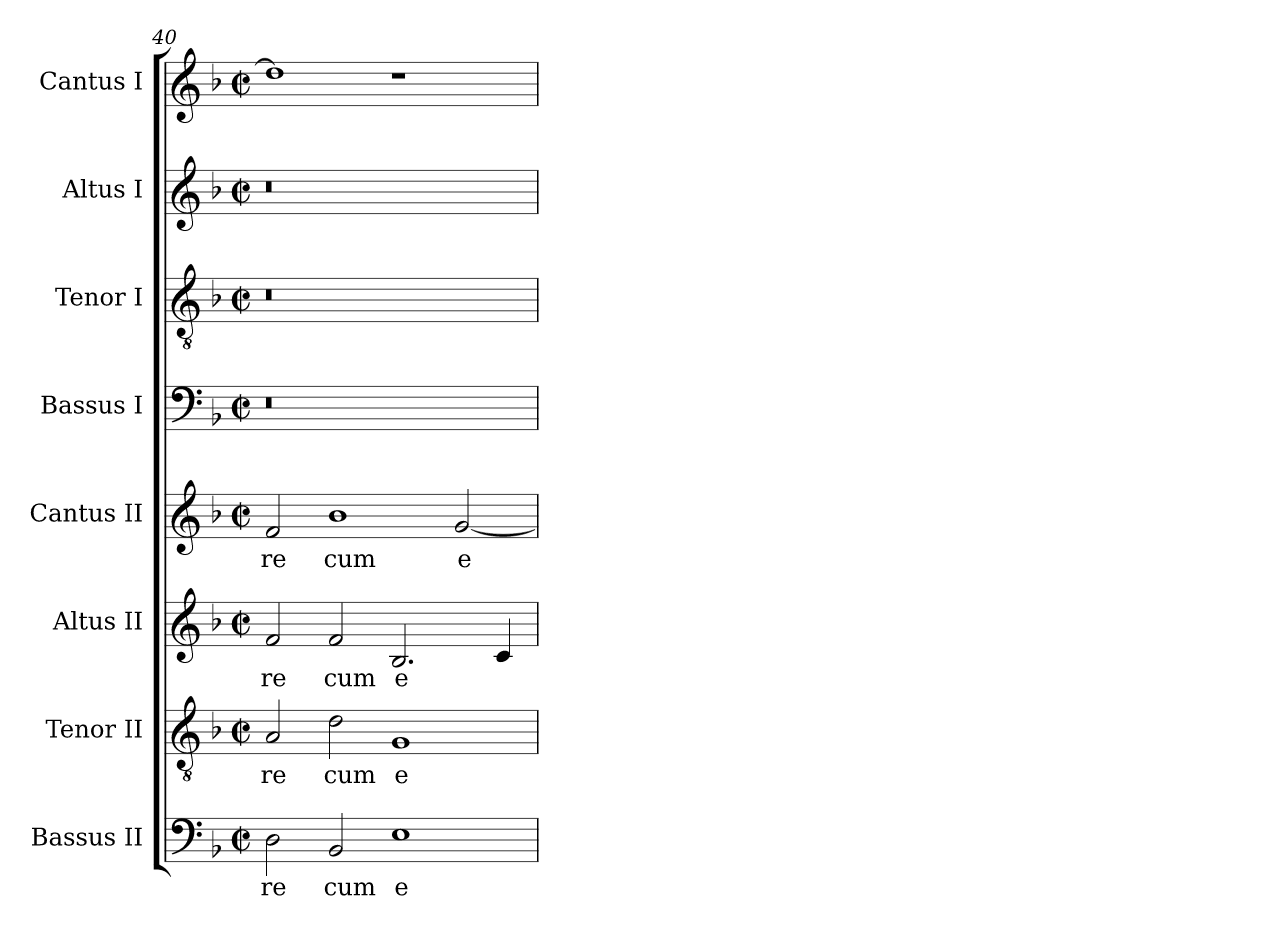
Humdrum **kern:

**kern	**text	**kern	**text	**kern	**text	**kern	**text	**kern	**kern	**kern	**kern	**text
*part8	*part8	*part7	*part7	*part6	*part6	*part5	*part5	*part4	*part3	*part2	*part1	*part1
*staff8	*staff8	*staff7	*staff7	*staff6	*staff6	*staff5	*staff5	*staff4	*staff3	*staff2	*staff1	*staff1
*I"Bassus II	*	*I"Tenor II	*	*I"Altus II	*	*I"Cantus II	*	*I"Bassus I	*I"Tenor I	*I"Altus I	*I"Cantus I	*
*I'Bassus II	*	*I'Tenor II	*	*I'Altus II	*	*I'Cantus II	*	*I'Bassus I	*I'Tenor I	*I'Altus I	*I'Cantus I	*
*clefF4	*	*clefGv2	*	*clefG2	*	*clefG2	*	*clefF4	*clefGv2	*clefG2	*clefG2	*
*k[b-]	*	*k[b-]	*	*k[b-]	*	*k[b-]	*	*k[b-]	*k[b-]	*k[b-]	*k[b-]	*
*F:	*	*F:	*	*F:	*	*F:	*	*F:	*F:	*F:	*F:	*
*M2/2	*	*M2/2	*	*M2/2	*	*M2/2	*	*M2/2	*M2/2	*M2/2	*M2/2	*
*met(c|)	*	*met(c|)	*	*met(c|)	*	*met(c|)	*	*met(c|)	*met(c|)	*met(c|)	*met(c|)	*
=40	=40	=40	=40	=40	=40	=40	=40	=40	=40	=40	=40	=40
!	!LO:LY:b:cj	!	!LO:LY:b:cj	!	!LO:LY:b:cj	!	!LO:LY:b:cj	!	!	!	!	!LO:LY:b:cj
2D\	re	2A/	re	2f/	-re	2f/	re	0r	0r	0r	1dd]	.
!	!LO:LY:b:cj	!	!LO:LY:b:cj	!	!LO:LY:b:cj	!	!LO:LY:b:cj	!	!	!	!	!
2BB-/	cum	2d\	cum	2f/	cum	1b-	cum	.	.	.	.	.
!	!LO:LY:b:cj	!	!LO:LY:b:cj	!	!LO:LY:b:cj	!	!	!	!	!	!	!
1E	e	1G	e	2.B-/	e-	.	.	.	.	.	1r	.
!	!	!	!	!	!	!	!LO:LY:b:cj	!	!	!	!	!
.	.	.	.	.	.	[<2g/	e	.	.	.	.	.
!	!	!	!	!	!LO:LY:b:cj	!	!	!	!	!	!	!
.	.	.	.	4c/	--	.	.	.	.	.	.	.
=	=	=	=	=	=	=	=	=	=	=	=	=
*-	*-	*-	*-	*-	*-	*-	*-	*-	*-	*-	*-	*-
